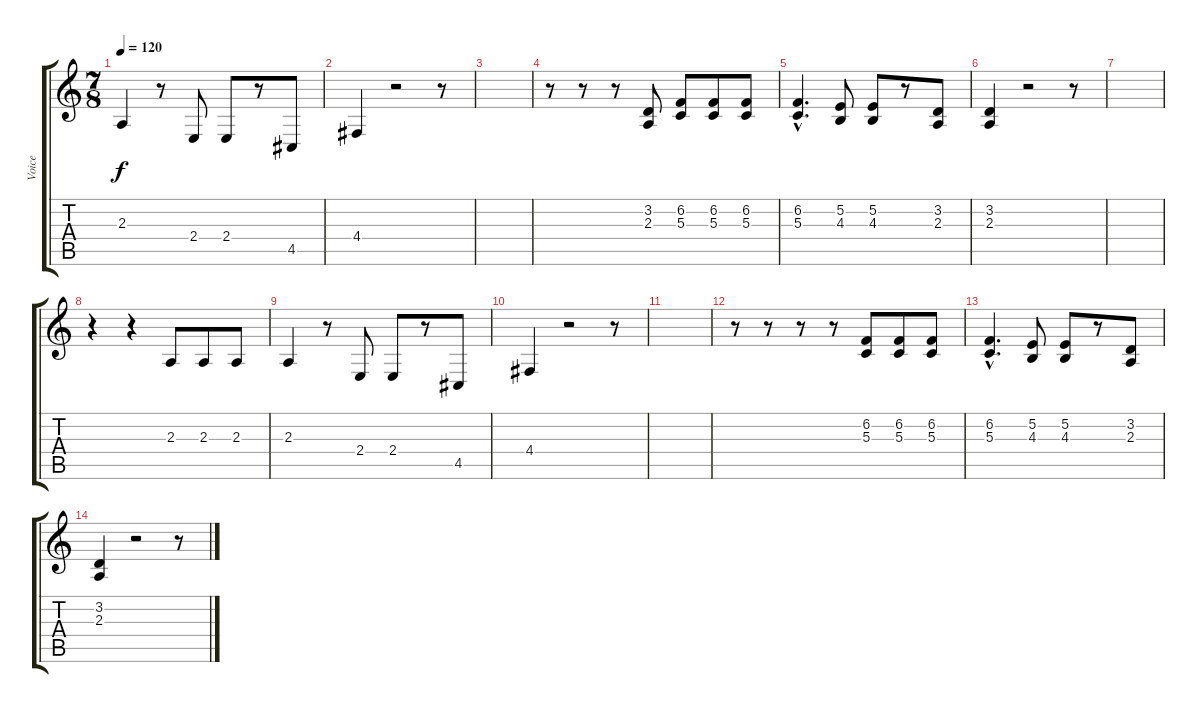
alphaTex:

\track ("Voice" "Voice") {instrument altosax}
\staff {score tabs}
\tuning (E4 B3 G3 D3 A2 E2) {hide}
\ts (7 8)
\tempo 120
\clef g2
\ks c
2.3.4{dy f} r.8 2.4.8 2.4.8 r.8 4.5.8 |
4.4.4 r.2 r.8 |
|
r.8 r.8 r.8 (3.2 2.3).8 (6.2 5.3).8 (6.2 5.3).8 (6.2 5.3).8 |
(6.2{hac} 5.3{hac}).4{d} (5.2 4.3).8 (5.2 4.3).8 r.8 (3.2 2.3).8 |
(3.2 2.3).4 r.2 r.8 |
|
r.4 r.4 2.3.8 2.3.8 2.3.8 |
2.3.4 r.8 2.4.8 2.4.8 r.8 4.5.8 |
4.4.4 r.2 r.8 |
|
r.8 r.8 r.8 r.8 (6.2 5.3).8 (6.2 5.3).8 (6.2 5.3).8 |
(6.2{hac} 5.3{hac}).4{d} (5.2 4.3).8 (5.2 4.3).8 r.8 (3.2 2.3).8 |
(3.2 2.3).4 r.2 r.8
